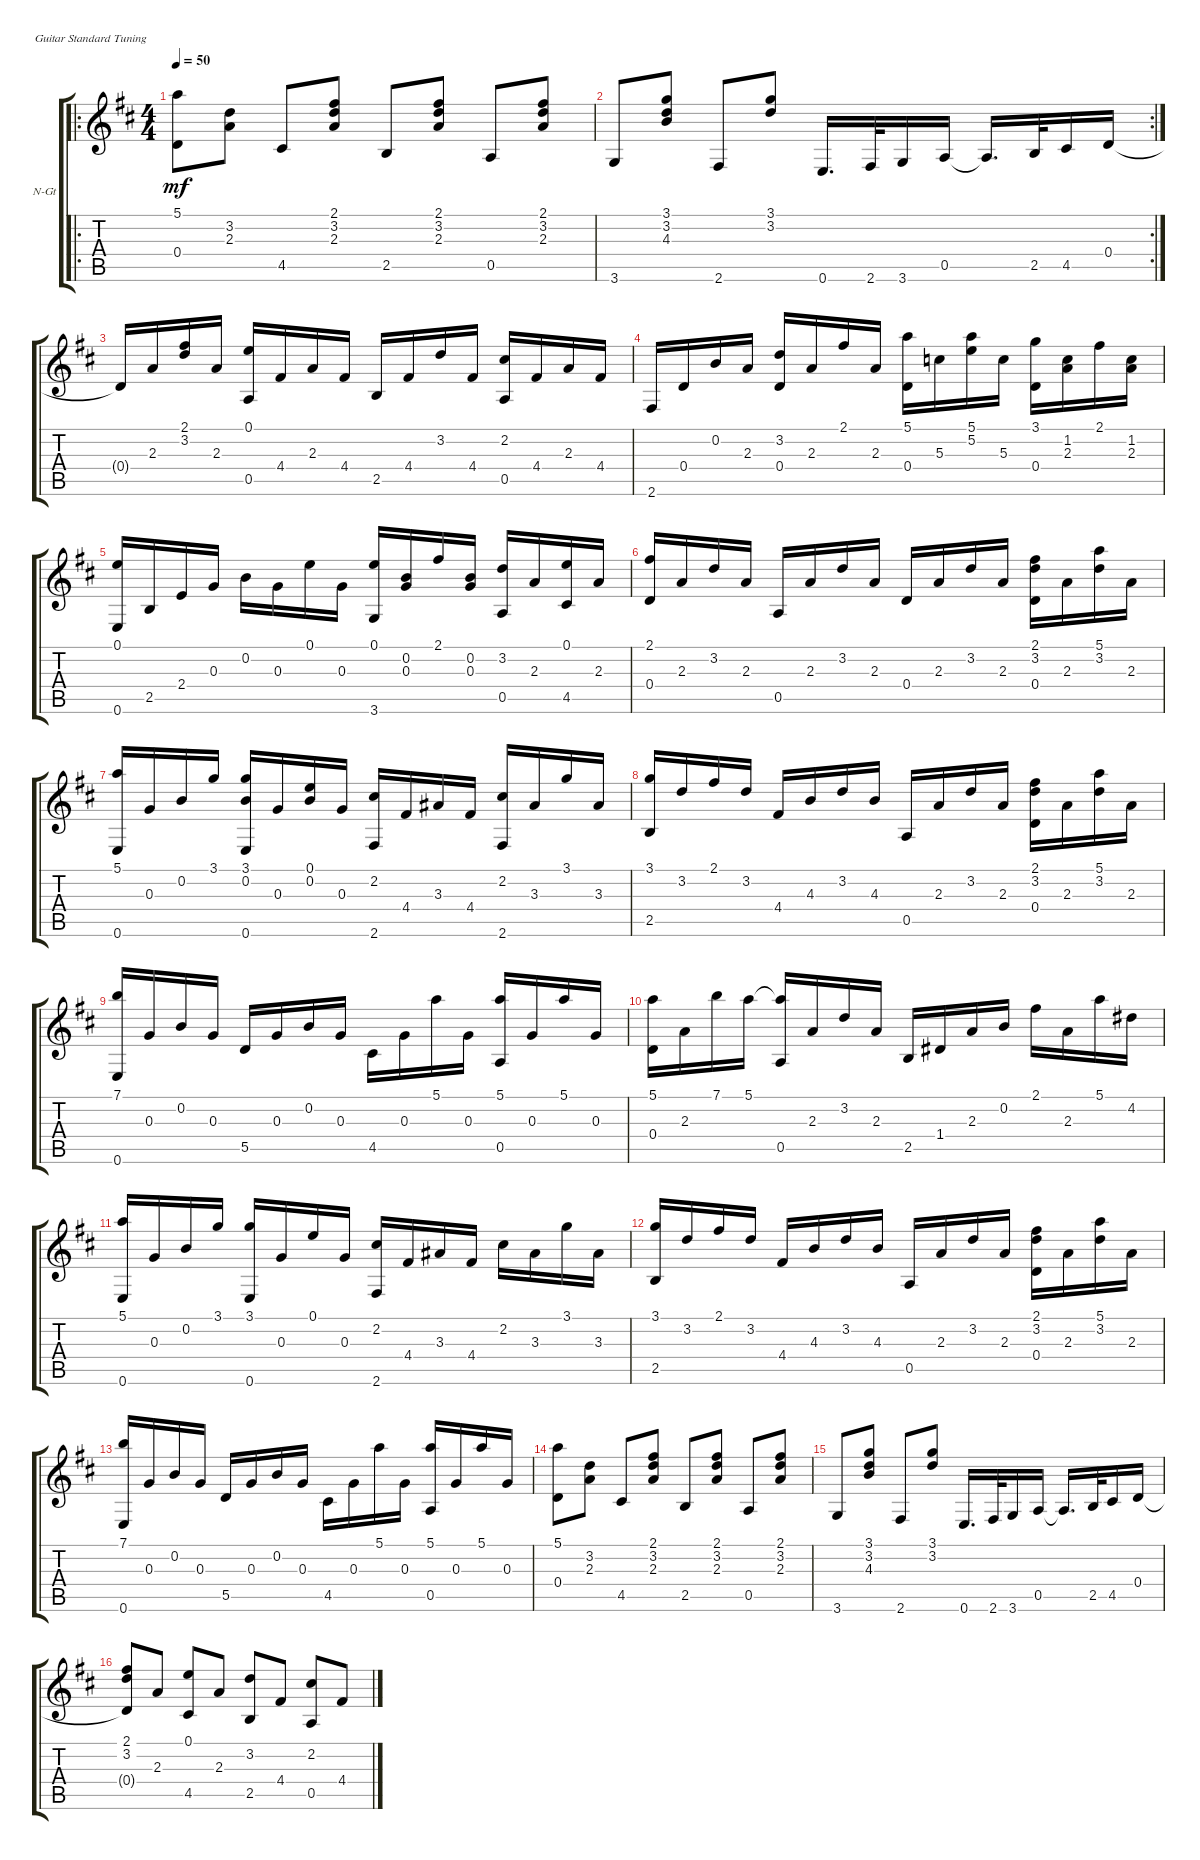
\defaultSystemsLayout 4
\bracketExtendMode groupsimilarinstruments
\firstSystemTrackNameOrientation horizontal
\otherSystemsTrackNameOrientation horizontal
\track ("Nylon Guitar" "N-Gt") {instrument acousticguitarnylon}
\staff {score tabs}
\tuning (E4 B3 G3 D3 A2 E2)
\ro
\ts (4 4)
\tempo 50
\clef g2
\ks d
(5.1 0.4).8{dy mf} (3.2 2.3).8 4.5.8 (2.1 3.2 2.3).8 2.5.8 (2.1 3.2 2.3).8 0.5.8 (2.1 3.2 2.3).8 |
\rc 2
3.6.8 (3.1 3.2 4.3).8 2.6.8 (3.1 3.2).8 0.6.16{d} 2.6.32 3.6.16 0.5.16 0.5{t}.16{d} 2.5.32 4.5.16 0.4.16 |
0.4{t}.16 2.3.16 (2.1 3.2).16 2.3.16 (0.1 0.5).16 4.4.16 2.3.16 4.4.16 2.5.16 4.4.16 3.2.16 4.4.16 (2.2 0.5).16 4.4.16 2.3.16 4.4.16 |
2.6.16 0.4.16 0.2.16 2.3.16 (3.2 0.4).16 2.3.16 2.1.16 2.3.16 (5.1 0.4).16 5.3.16 (5.1 5.2).16 5.3.16 (3.1 0.4).16 (1.2 2.3).16 2.1.16 (1.2 2.3).16 |
(0.1 0.6).16 2.5.16 2.4.16 0.3.16 0.2.16 0.3.16 0.1.16 0.3.16 (0.1 3.6).16 (0.2 0.3).16 2.1.16 (0.2 0.3).16 (3.2 0.5).16 2.3.16 (0.1 4.5).16 2.3.16 |
(2.1 0.4).16 2.3.16 3.2.16 2.3.16 0.5.16 2.3.16 3.2.16 2.3.16 0.4.16 2.3.16 3.2.16 2.3.16 (2.1 3.2 0.4).16 2.3.16 (5.1 3.2).16 2.3.16 |
(5.1 0.6).16 0.3.16 0.2.16 3.1.16 (3.1 0.2 0.6).16 0.3.16 (0.1 0.2).16 0.3.16 (2.2 2.6).16 4.4.16 3.3.16 4.4.16 (2.2 2.6).16 3.3.16 3.1.16 3.3.16 |
(3.1 2.5).16 3.2.16 2.1.16 3.2.16 4.4.16 4.3.16 3.2.16 4.3.16 0.5.16 2.3.16 3.2.16 2.3.16 (0.4 2.1 3.2).16 2.3.16 (5.1 3.2).16 2.3.16 |
(7.1 0.6).16 0.3.16 0.2.16 0.3.16 5.5.16 0.3.16 0.2.16 0.3.16 4.5.16 0.3.16 5.1.16 0.3.16 (5.1 0.5).16 0.3.16 5.1.16 0.3.16 |
(5.1 0.4).16 2.3.16 7.1.16 5.1.16 (5.1{t} 0.5).16 2.3.16 3.2.16 2.3.16 2.5.16 1.4.16 2.3.16 0.2.16 2.1.16 2.3.16 5.1.16 4.2.16 |
(5.1 0.6).16 0.3.16 0.2.16 3.1.16 (3.1 0.6).16 0.3.16 0.1.16 0.3.16 (2.2 2.6).16 4.4.16 3.3.16 4.4.16 2.2.16 3.3.16 3.1.16 3.3.16 |
(3.1 2.5).16 3.2.16 2.1.16 3.2.16 4.4.16 4.3.16 3.2.16 4.3.16 0.5.16 2.3.16 3.2.16 2.3.16 (2.1 3.2 0.4).16 2.3.16 (5.1 3.2).16 2.3.16 |
(7.1 0.6).16 0.3.16 0.2.16 0.3.16 5.5.16 0.3.16 0.2.16 0.3.16 4.5.16 0.3.16 5.1.16 0.3.16 (5.1 0.5).16 0.3.16 5.1.16 0.3.16 |
(5.1 0.4).8 (3.2 2.3).8 4.5.8 (2.1 3.2 2.3).8 2.5.8 (2.1 3.2 2.3).8 0.5.8 (2.1 3.2 2.3).8 |
3.6.8 (3.1 3.2 4.3).8 2.6.8 (3.1 3.2).8 0.6.16{d} 2.6.32 3.6.16 0.5.16 0.5{t}.16{d} 2.5.32 4.5.16 0.4.16 |
(2.1 3.2 0.4{t}).8 2.3.8 (0.1 4.5).8 2.3.8 (3.2 2.5).8 4.4.8 (2.2 0.5).8 4.4.8
